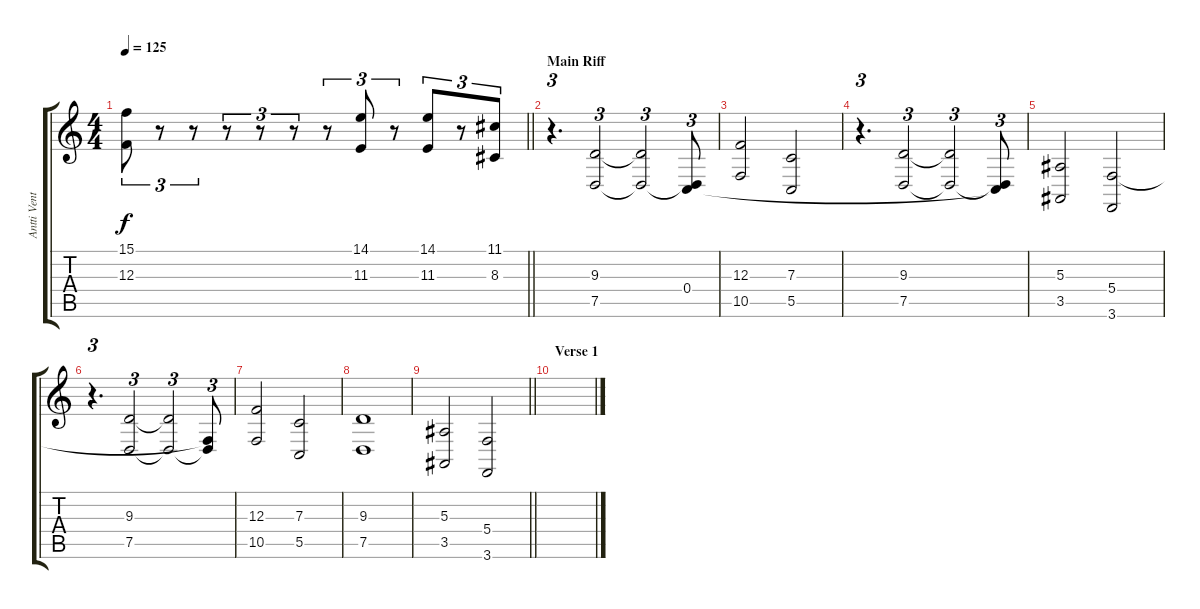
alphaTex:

\track ("Antti Ventola" "Antti Vent") {instrument stringensemble1}
\staff {score tabs}
\tuning (D4 A3 F3 C3 G2 D2) {hide}
\ts (4 4)
\tempo 125
\clef g2
\barLineRight lightlight
\ks c
(15.1 12.3).8{tu (3 2) dy f} r.8{tu (3 2)} r.8{tu (3 2)} r.8{tu (3 2)} r.8{tu (3 2)} r.8{tu (3 2)} r.8{tu (3 2)} (14.1 11.3).8{tu (3 2)} r.8{tu (3 2)} (14.1 11.3).8{tu (3 2)} r.8{tu (3 2)} (11.1 8.3).8{tu (3 2)} |
\section ("" "Main Riff")
r.4{d tu (3 2) instrument stringensemble1} (9.3 7.5).2{tu (3 2)} (9.3{t} 7.5{t}).2{tu (3 2)} (0.4 7.5{t}).8{tu (3 2)} |
(12.3 10.5).2 (7.3 5.5).2 |
r.4{d tu (3 2) instrument stringensemble1} (9.3 7.5).2{tu (3 2)} (9.3{t} 7.5{t}).2{tu (3 2)} (0.4{t} 7.5{t}).8{tu (3 2)} |
(5.3 3.5).2 (5.4 3.6).2 |
r.4{d tu (3 2) instrument stringensemble1} (9.3 7.5).2{tu (3 2)} (9.3{t} 7.5{t}).2{tu (3 2)} (5.4{t} 7.5{t}).8{tu (3 2)} |
(12.3 10.5).2 (7.3 5.5).2 |
(9.3 7.5).1{instrument stringensemble1} |
\barLineRight lightlight
(5.3 3.5).2 (5.4 3.6).2 |
\section ("" "Verse 1")
